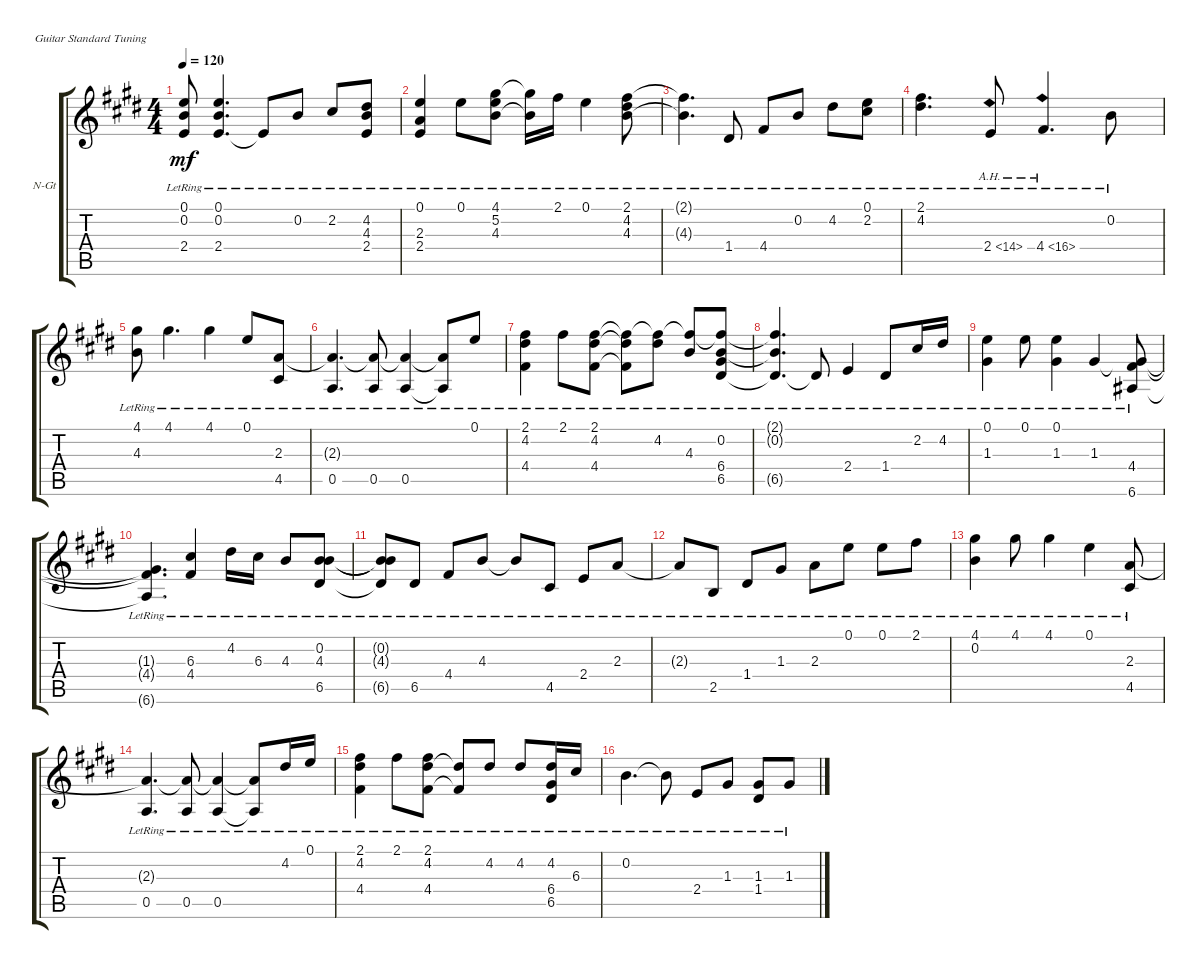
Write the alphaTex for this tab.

\bracketExtendMode groupsimilarinstruments
\firstSystemTrackNameOrientation horizontal
\otherSystemsTrackNameOrientation horizontal
\track ("guitar standard" "N-Gt") {instrument acousticguitarnylon}
\staff {score tabs}
\tuning (E4 B3 G3 D3 A2 E2)
\ts (4 4)
\tempo 120
\clef g2
\ks e
(0.1{lr t} 0.2{lr t} 2.4{lr t}).8{dy mf} (0.1{lr} 0.2{lr} 2.4{lr}).4{d} 2.4{lr t}.8 0.2{lr}.8 2.2{lr}.8 (4.2{lr} 4.3{lr} 2.4{lr}).8 |
(0.1{lr} 2.3{lr} 2.4{lr}).4 0.1{lr}.8 (4.1{lr} 5.2{lr} 4.3{lr}).8 (4.1{lr t} 4.3{lr t}).16 2.1{lr}.16 0.1{lr}.4 (2.1{lr} 4.2{lr} 4.3{lr}).8 |
(2.1{lr t} 4.3{lr t}).4{d} 1.4{lr}.8 4.4{lr}.8 0.2{lr}.8 4.2{lr}.8 (0.1{lr} 2.2{lr}).8 |
(2.1{lr} 4.2{lr}).4{d} 2.4{ah 12 lr}.8 4.4{ah 12 lr}.4{d} 0.2{lr}.8 |
(4.1{lr} 4.3{lr}).8 4.1{lr}.4{d} 4.1{lr}.4 0.1{lr}.8 (2.3{lr} 4.5{lr}).8 |
(2.3{lr t} 0.5{lr}).4{d} (2.3{lr t} 0.5{lr}).8 (2.3{lr t} 0.5{lr}).4 (2.3{lr t} 0.5{lr t}).8 0.1{lr}.8 |
(2.1{lr} 4.2{lr} 4.4{lr}).4 2.1{lr}.8 (2.1{lr} 4.2{lr} 4.4{lr}).8 (4.2{lr t} 4.4{lr t} 2.1{lr t}).8 (4.2{lr} 2.1{lr t}).8 (4.3{lr} 2.1{lr t}).8 (0.2{lr} 6.4{lr} 6.5{lr} 2.1{lr t}).8 |
(2.1{lr t} 0.2{lr t} 6.5{lr t}).4{d} 6.5{lr t}.8 2.4{lr}.4 1.4{lr}.8 2.2{lr}.16 4.2{lr}.16 |
(0.1{lr} 1.3{lr}).4 0.1{lr}.8 (0.1{lr} 1.3{lr}).4 1.3{lr}.4 (4.4{lr} 6.6{lr} 1.3{lr t}).8 |
(1.3{lr t} 4.4{lr t} 6.6{lr t}).4{d} (6.3{lr} 4.4{lr}).4 4.2{lr}.16 6.3{lr}.16 4.3{lr}.8 (0.2{lr} 4.3{lr} 6.5{lr}).8 |
(0.2{lr t} 4.3{lr t} 6.5{lr t}).8 6.5{lr}.8 4.4{lr}.8 4.3{lr}.8 4.3{lr t}.8 4.5{lr}.8 2.4{lr}.8 2.3{lr}.8 |
2.3{lr t}.8 2.5{lr}.8 1.4{lr}.8 1.3{lr}.8 2.3{lr}.8 0.1{lr}.8 0.1{lr}.8 2.1{lr}.8 |
(4.1{lr} 0.2{lr}).4 4.1{lr}.8 4.1{lr}.4 0.1{lr}.4 (2.3{lr} 4.5{lr}).8 |
(2.3{lr t} 0.5{lr}).4{d} (2.3{lr t} 0.5{lr}).8 (2.3{lr t} 0.5{lr}).4 (2.3{lr t} 0.5{lr t}).8 4.2{lr}.16 0.1{lr}.16 |
(2.1{lr} 4.2{lr} 4.4{lr}).4 2.1{lr}.8 (2.1{lr} 4.2{lr} 4.4{lr}).8 (4.2{lr t} 4.4{lr t}).8 4.2{lr}.8 4.2{lr}.8 (4.2{lr} 6.4{lr} 6.5{lr}).16 6.3{lr}.16 |
0.2{lr}.4{d} 0.2{lr t}.8 2.4{lr}.8 1.3{lr}.8 (1.3{lr} 1.4{lr}).8 1.3{lr}.8
